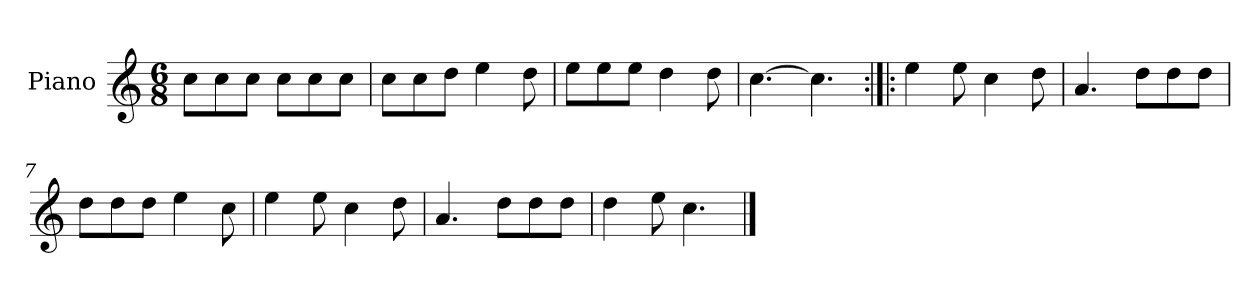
**kern
*part1
*staff1
*I"Piano
*I'Pno.
*clefG2
*k[]
*M6/8
=1
8cc\L
8cc\
8cc\J
8cc\L
8cc\
8cc\J
=2
8cc\L
8cc\
8dd\J
4ee\
8dd\
=3
8ee\L
8ee\
8ee\J
4dd\
8dd\
=4
[4.cc\
4.cc\]
=5:|!|:
4ee\
8ee\
4cc\
8dd\
=6
4.a/
8dd\L
8dd\
8dd\J
=7
8dd\L
8dd\
8dd\J
4ee\
8cc\
=8
4ee\
8ee\
4cc\
8dd\
!!LO:LB:g=z
=9
4.a/
8dd\L
8dd\
8dd\J
=10
4dd\
8ee\
4.cc\
==
*-
